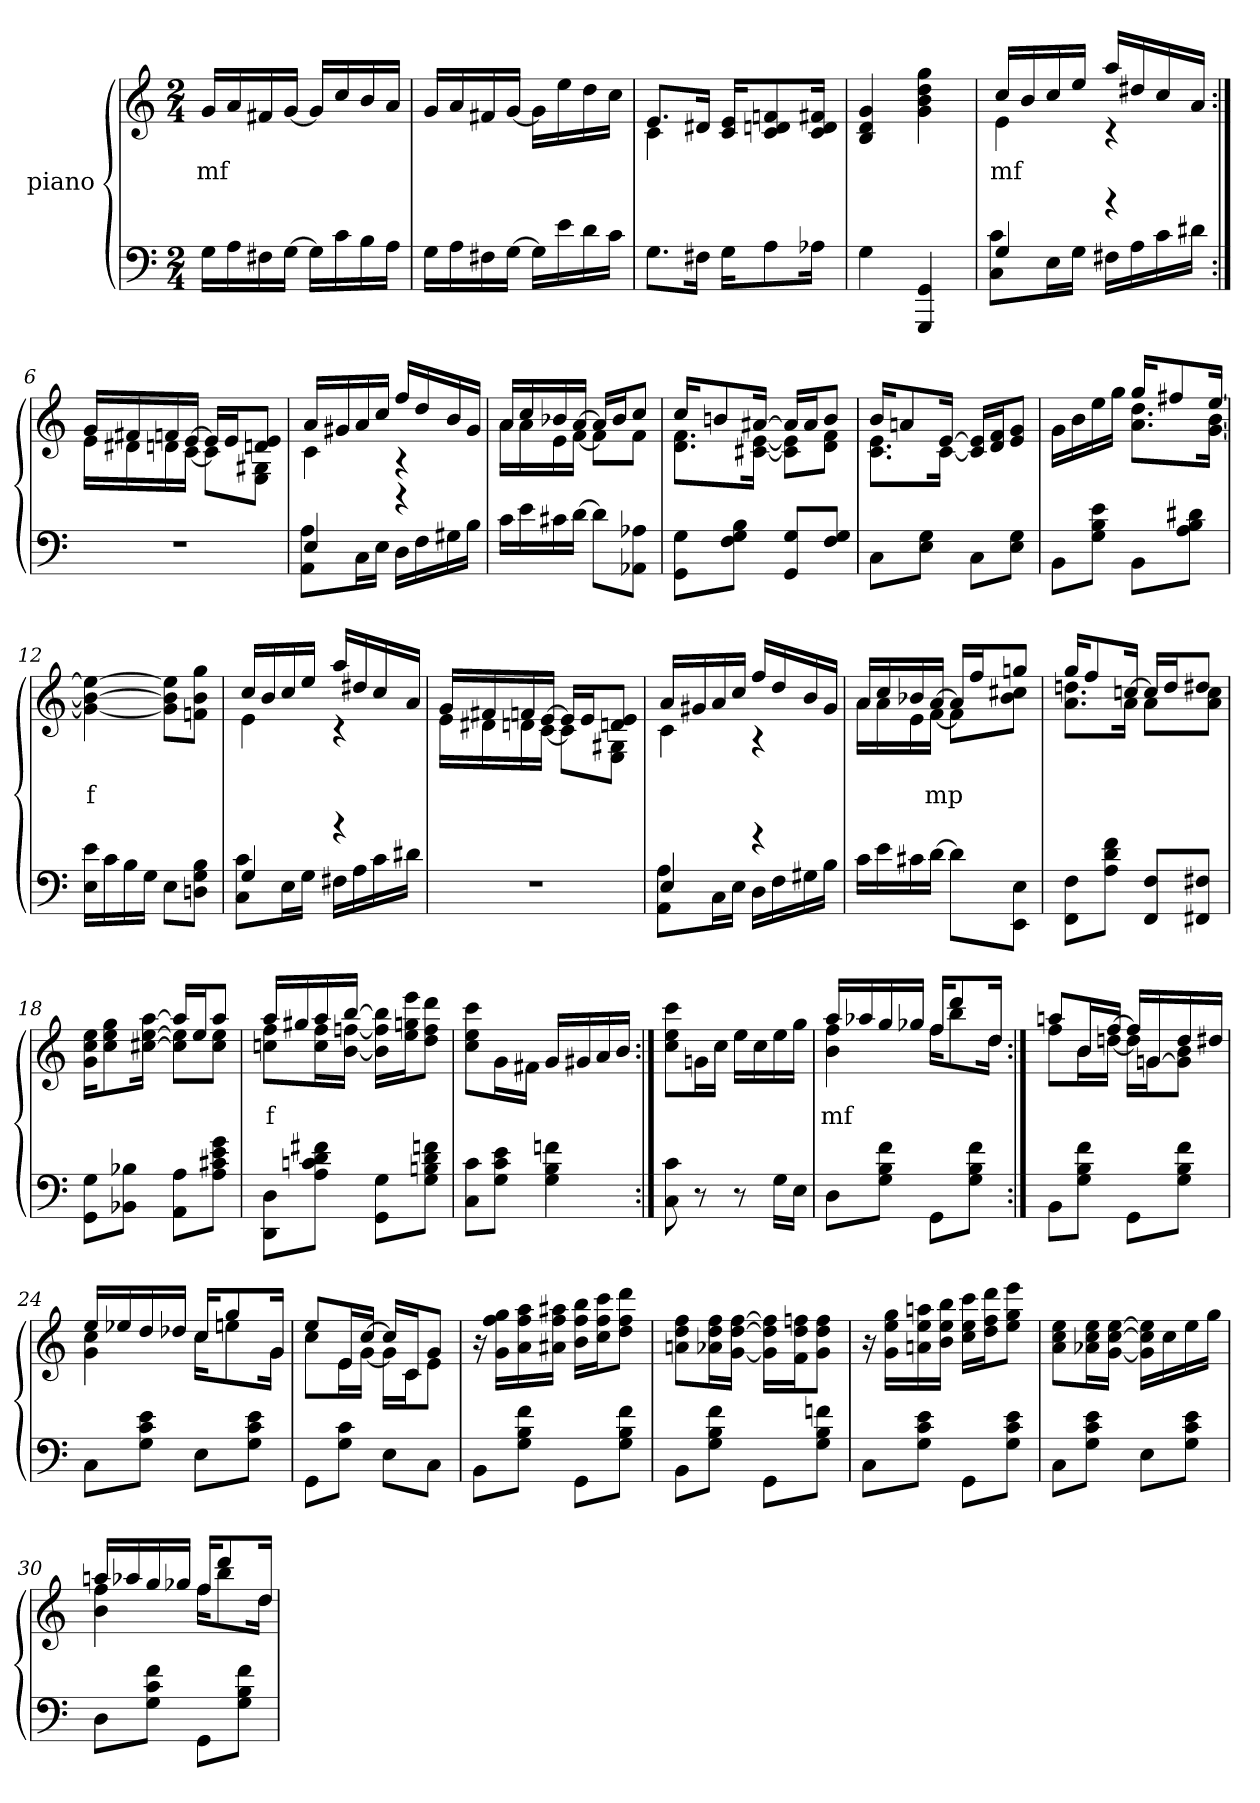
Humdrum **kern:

**kern	**kern	**text
*part2	*part1	*part1
*staff2	*staff1	*staff1
*I"piano	*I"piano	*
*clefF4	*clefG2	*
*k[]	*k[]	*
*C:	*C:	*
*M2/4	*M2/4	*
=1	=1	=1
16GLL	16gLL	mf
16A	16a	.
16F#X	16f#X	.
[16GJJ	[16gJJ	.
16GLL]	16gLL]	.
16c	16cc	.
16B	16b	.
16AJJ	16aJJ	.
=2	=2	=2
16GLL	16gLL	.
16A	16a	.
16F#X	16f#X	.
[16GJJ	[16gJJ	.
16GLL]	16gLL]	.
16e	16ee	.
16d	16dd	.
16cJJ	16ccJJ	.
=3	=3	=3
*	*^	*
8.GL	8.eL	4c	.
16F#XJk	16d#XJk	.	.
16GKL	16e 16cKL	4ryy	.
8A	8fn 8dn 8c	.	.
16A-XJk	16f#X 16d 16cJk	.	.
*	*v	*v	*
=4	=4	=4
4G	4g 4d 4B	.
4GG 4GGG	4gg 4dd 4b 4g	.
=5	=5	=5
*^	*^	*
4G	8c 8CL	16ccLL	4e	mf
.	.	16b	.	.
.	16EL	16cc	.	.
.	16GJJ	16eeJJ	.	.
4r	16F#XLL	16aaLL	4r	.
.	16A	16dd#X	.	.
.	16c	16cc	.	.
.	16d#XJJ	16aJJ	.	.
*v	*v	*	*	*
=6:|!	=6:|!	=6:|!	=6:|!
2r	16gLL	16eLL	.
.	16f#X	16d#X	.
.	16fn	16dn	.
.	[16eJJ	[16cJJ	.
.	16eLL]	8cL]	.
.	16eJ	.	.
.	8e 8dnJ	8G#X 8EJ	.
=7	=7	=7	=7
*^	*	*	*
4E	8A 8AAL	16aLL	4c	.
.	.	16g#X	.	.
.	16CL	16a	.	.
.	16EJJ	16ccJJ	.	.
4r	16DLL	16ffLL	4r	.
.	16F	16dd	.	.
.	16G#X	16b	.	.
.	16BJJ	16g#JJ	.	.
*v	*v	*	*	*
=8	=8	=8	=8
16cLL	16aLL	16aLL	.
16e	16cc	16a	.
16c#X	16b-X	16e	.
[16dJJ	[16aJJ	[16fJJ	.
8dL]	16aLL]	8fL]	.
.	16b-J	.	.
8A-X 8AA-XJ	8ccJ	8fJ	.
=9	=9	=9	=9
8G 8GGL	16ccKL	8.f 8.dL	.
.	8bn	.	.
8B 8G 8FJ	.	.	.
.	[16a#XJk	[16e [16c#XJk	.
8G 8GGL	16a#LL]	8e] 8c#]L	.
.	16a#J	.	.
8G 8FJ	8bJ	8f 8dJ	.
=10	=10	=10	=10
8CL	16bKL	8.e 8.cL	.
.	8an	.	.
8G 8EJ	.	.	.
.	[16eJk	[16cJk	.
8CL	16e] 16cn]LL	4ryy	.
.	16f 16dJ	.	.
8G 8EJ	8g 8eJ	.	.
=11	=11	=11	=11
8BBL	16gLL	4ryy	.
.	16b	.	.
8e 8B 8GJ	16ee	.	.
.	16ggJJ	.	.
8BBL	16ggKL	8.dd 8.aL	.
.	8ff#X	.	.
8d#X 8B 8AJ	.	.	.
.	[16eeJk	[16b [16gJk	.
*	*v	*v	*
=12	=12	=12
16e 16ELL	4ee_ 4b_ 4g_	f
16c	.	.
16B	.	.
16GJJ	.	.
8EL	8ee] 8b] 8g]L	.
8B 8G 8DnJ	8gg 8b 8fnJ	.
=13	=13	=13
*^	*^	*
4G	8c 8CL	16ccLL	4e	.
.	.	16b	.	.
.	16EL	16cc	.	.
.	16GJJ	16eeJJ	.	.
4r	16F#XLL	16aaLL	4r	.
.	16A	16dd#X	.	.
.	16c	16cc	.	.
.	16d#XJJ	16aJJ	.	.
*v	*v	*	*	*
=14	=14	=14	=14
2r	16gLL	16eLL	.
.	16f#X	16d#X	.
.	16fn	16dn	.
.	[16eJJ	[16cJJ	.
.	16eLL]	8cL]	.
.	16eJ	.	.
.	8e 8dnJ	8G#X 8EJ	.
=15	=15	=15	=15
*^	*	*	*
4E	8A 8AAL	16aLL	4c	.
.	.	16g#X	.	.
.	16CL	16a	.	.
.	16EJJ	16ccJJ	.	.
4r	16DLL	16ffLL	4r	.
.	16F	16dd	.	.
.	16G#X	16b	.	.
.	16BJJ	16g#JJ	.	.
*v	*v	*	*	*
=16	=16	=16	=16
16cLL	16aLL	16aLL	.
16e	16cc	16a	.
16c#X	16b-X	16e	.
[16dJJ	[16aJJ	[16fJJ	mp
8dL]	16aLL]	8fL]	.
.	16ffJ	.	.
8E 8EEJ	8ggnJ	8cc#X 8b-J	.
=17	=17	=17	=17
8F 8FFL	16ggKL	8.ddn 8.aL	.
.	8ff	.	.
8f 8d 8AJ	.	.	.
.	[16ccnJk	16aJk	.
8F 8FFL	16ccLL]	8aL	.
.	16ddJ	.	.
8F#X 8FF#XJ	8dd#XJ	8cc 8aJ	.
=18	=18	=18	=18
8G 8GGL	16ee 16cc 16gKL	4ryy	.
.	8gg 8ee 8cc	.	.
8B-X 8BB-XJ	.	.	.
.	[16aa [16ee [16cc#XJ	.	.
8A 8AAL	16aaLL]	8ee] 8cc#]L	.
.	16eeJ	.	.
8g 8e 8c#X 8AJ	8aaJ	8ee 8cc#J	.
=19	=19	=19	=19
8D 8DDL	16aaLL	8ff 8ccnL	f
.	16gg#X	.	.
8f#X 8d 8cn 8AJ	16aa	16ff 16ccL	.
.	[16bbJJ	[16ffn [16bJJ	.
8G 8GGL	4ryy	16bb] 16ff] 16b]LL	.
.	.	16eee 16ggn 16eeJ	.
8fn 8d 8Bn 8GJ	.	8ddd 8ff 8ddJ	.
*	*v	*v	*
=20	=20	=20
8c 8CL	8ccc 8ee 8ccL	.
8e 8c 8GJ	16gL	.
.	16f#XJJ	.
4fn 4B 4G	16gLL	.
.	16g#X	.
.	16a	.
.	16bJJ	.
=21:|!	=21:|!	=21:|!
8c 8C	8ccc 8ee 8ccL	.
8r	16gnL	.
.	16ccJJ	.
8r	16eeLL	.
.	16cc	.
16GLL	16ee	.
16EJJ	16ggJJ	.
=22	=22	=22
*	*^	*
8DL	16aaLL	4ff 4b	mf
.	16aa-X	.	.
8f 8B 8GJ	16gg	.	.
.	16gg-XJJ	.	.
8GGL	16ffKL	16ffKL	.
.	8ddd	8bb	.
8f 8B 8GJ	.	.	.
.	16ddJk	16ddJk	.
=23:|!	=23:|!	=23:|!	=23:|!
8BBL	8aanL	8ffL	.
8f 8B 8GJ	16bL	16bL	.
.	[16ffJJ	[16ddnJJ	.
8GGL	16ffLL]	16ddLL]	.
.	[16gn	16gJ	.
8f 8B 8GJ	16dd	8b 8g]J	.
.	16dd#XJJ	.	.
=24	=24	=24	=24
8CL	16eeLL	4cc 4g	.
.	16ee-X	.	.
8e 8c 8GJ	16dd	.	.
.	16dd-XJJ	.	.
8EL	16ccKL	16ccKL	.
.	8gg	8een	.
8e 8c 8GJ	.	.	.
.	16gJk	16gJk	.
=25	=25	=25	=25
8GGL	8eeL	8ccL	.
8c 8GJ	16eL	16eL	.
.	[16ccJJ	[16gJJ	.
8EL	16ccLL]	16gLL]	.
.	16cJ	16cJ	.
8CJ	8gJ	8eJ	.
*	*v	*v	*
=26	=26	=26
8BBL	16r	.
.	16gg 16ff 16gLL	.
8f 8B 8GJ	16aa 16ff 16a	.
.	16aa#X 16ff 16a#XJJ	.
8GGL	16bb 16ff 16bLL	.
.	16ccc 16ff 16ccJ	.
8f 8B 8GJ	8ddd 8ff 8ddJ	.
=27	=27	=27
8BBL	8ff 8dd 8anL	.
8f 8B 8GJ	16ff 16dd 16a-XL	.
.	[16ff [16dd [16gJJ	.
8GGL	16ff] 16dd] 16g]LL	.
.	16ffn 16dd 16fJ	.
8fn 8B 8GJ	8ff 8dd 8gJ	.
=28	=28	=28
8CL	16r	.
.	16gg 16ee 16gLL	.
8e 8c 8GJ	16aan 16ee 16an	.
.	16bb 16ee 16bJJ	.
8GGL	16ccc 16ee 16ccLL	.
.	16ddd 16ff 16ddJ	.
8e 8c 8GJ	8eee 8gg 8eeJ	.
=29	=29	=29
8CL	8ee 8cc 8aL	.
8e 8c 8GJ	16ee 16cc 16a-XL	.
.	[16ee [16cc [16gJJ	.
8EL	16ee] 16cc] 16g]LL	.
.	16cc	.
8e 8c 8GJ	16ee	.
.	16ggJJ	.
=30	=30	=30
*	*^	*
8DL	16aanLL	4ff 4b	.
.	16aa-X	.	.
8f 8c 8GJ	16gg	.	.
.	16gg-XJJ	.	.
8GGL	16ffKL	16ffKL	.
.	8ddd	8bb	.
8f 8B 8GJ	.	.	.
.	16ddJk	16ddJk	.
*	*v	*v	*
=	=	=
*-	*-	*-
